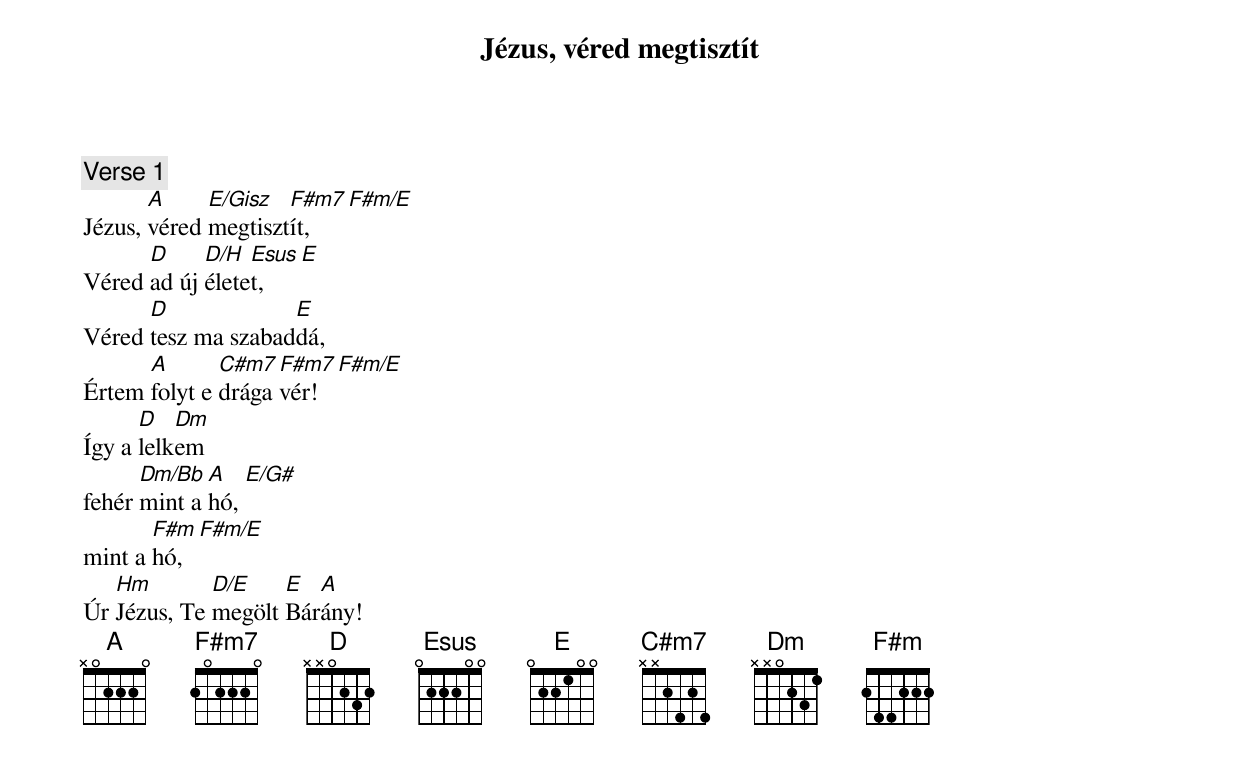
{title: Jézus, véred megtisztít}
{subtitle: }

{c:Verse 1}
Jézus, [A]véred [E/Gisz]megtiszt[F#m7]ít, [F#m/E]
Véred [D]ad új [D/H]élete[Esus]t, [E]
Véred [D]tesz ma szabad[E]dá,
Értem [A]folyt e [C#m7]drága [F#m7]vér! [F#m/E]
Így a [D]lelk[Dm]em
fehér [Dm/Bb]mint a [A]hó, [E/G#]
mint a [F#m]hó, [F#m/E]
Úr [Hm]Jézus, Te [D/E]megölt [E]Bár[A]ány!
